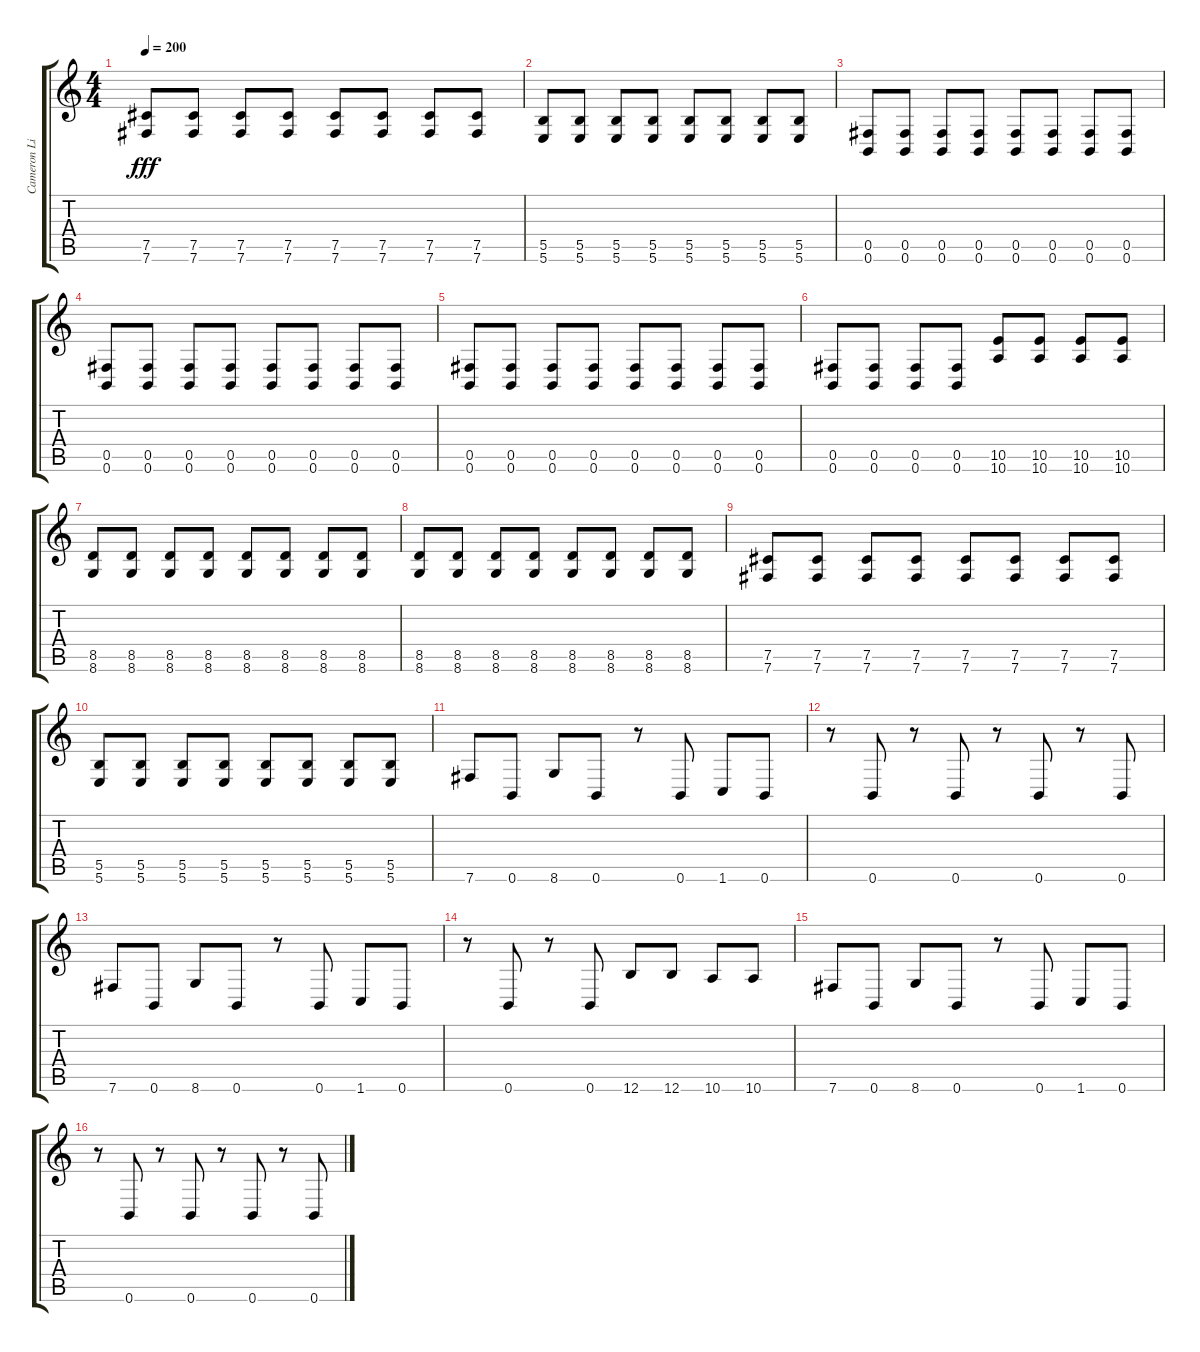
\track ("Cameron Liddell" "Cameron Li") {instrument distortionguitar}
\staff {score tabs}
\tuning (Db4 Ab3 E3 B2 Gb2 B1) {hide}
\ts (4 4)
\tempo 200
\clef g2
\ks c
(7.5 7.6).8{dy fff} (7.5 7.6).8 (7.5 7.6).8 (7.5 7.6).8 (7.5 7.6).8 (7.5 7.6).8 (7.5 7.6).8 (7.5 7.6).8 |
(5.5 5.6).8 (5.5 5.6).8 (5.5 5.6).8 (5.5 5.6).8 (5.5 5.6).8 (5.5 5.6).8 (5.5 5.6).8 (5.5 5.6).8 |
(0.5 0.6).8 (0.5 0.6).8 (0.5 0.6).8 (0.5 0.6).8 (0.5 0.6).8 (0.5 0.6).8 (0.5 0.6).8 (0.5 0.6).8 |
(0.5 0.6).8 (0.5 0.6).8 (0.5 0.6).8 (0.5 0.6).8 (0.5 0.6).8 (0.5 0.6).8 (0.5 0.6).8 (0.5 0.6).8 |
(0.5 0.6).8 (0.5 0.6).8 (0.5 0.6).8 (0.5 0.6).8 (0.5 0.6).8 (0.5 0.6).8 (0.5 0.6).8 (0.5 0.6).8 |
(0.5 0.6).8 (0.5 0.6).8 (0.5 0.6).8 (0.5 0.6).8 (10.5 10.6).8 (10.5 10.6).8 (10.5 10.6).8 (10.5 10.6).8 |
(8.5 8.6).8 (8.5 8.6).8 (8.5 8.6).8 (8.5 8.6).8 (8.5 8.6).8 (8.5 8.6).8 (8.5 8.6).8 (8.5 8.6).8 |
(8.5 8.6).8 (8.5 8.6).8 (8.5 8.6).8 (8.5 8.6).8 (8.5 8.6).8 (8.5 8.6).8 (8.5 8.6).8 (8.5 8.6).8 |
(7.5 7.6).8 (7.5 7.6).8 (7.5 7.6).8 (7.5 7.6).8 (7.5 7.6).8 (7.5 7.6).8 (7.5 7.6).8 (7.5 7.6).8 |
(5.5 5.6).8 (5.5 5.6).8 (5.5 5.6).8 (5.5 5.6).8 (5.5 5.6).8 (5.5 5.6).8 (5.5 5.6).8 (5.5 5.6).8 |
7.6.8 0.6.8 8.6.8 0.6.8 r.8 0.6.8 1.6.8 0.6.8 |
r.8 0.6.8 r.8 0.6.8 r.8 0.6.8 r.8 0.6.8 |
7.6.8 0.6.8 8.6.8 0.6.8 r.8 0.6.8 1.6.8 0.6.8 |
r.8 0.6.8 r.8 0.6.8 12.6.8 12.6.8 10.6.8 10.6.8 |
7.6.8 0.6.8 8.6.8 0.6.8 r.8 0.6.8 1.6.8 0.6.8 |
r.8 0.6.8 r.8 0.6.8 r.8 0.6.8 r.8 0.6.8
